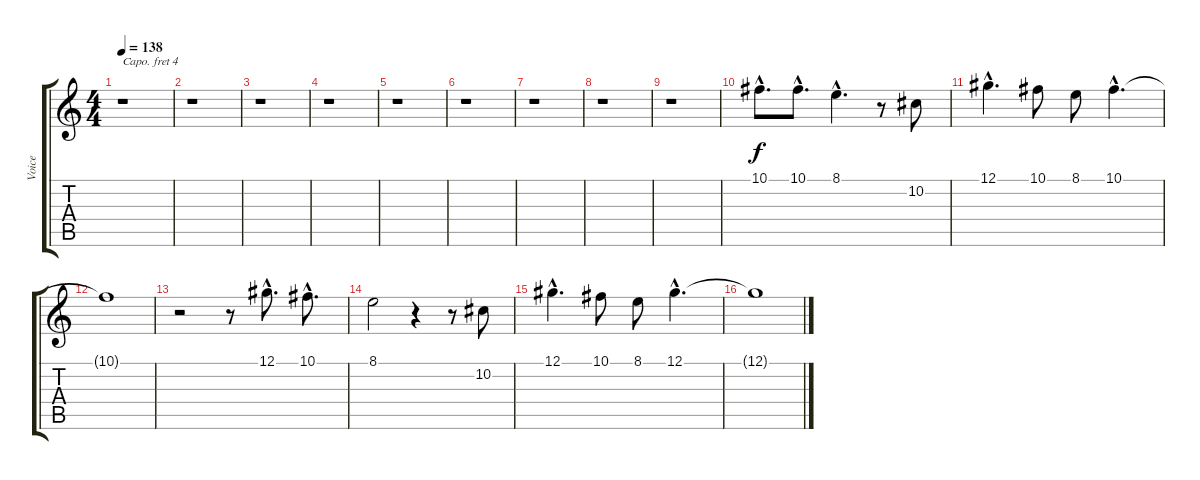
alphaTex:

\track ("Voice" "Voice") {instrument voiceoohs}
\staff {score tabs}
\capo 4
\tuning (E4 B3 G3 D3 A2 E2) {hide}
\ts (4 4)
\tempo 138
\clef g2
\ks c
r.1{dy f} |
r.1 |
r.1 |
r.1 |
r.1 |
r.1 |
r.1 |
r.1 |
r.1 |
10.1{hac}.8{d} 10.1{hac}.8{d} 8.1{hac}.4{d} r.8 10.2.8 |
12.1{hac}.4{d} 10.1.8 8.1.8 10.1{hac}.4{d} |
10.1{t}.1 |
r.2 r.8 12.1{hac}.8{d} 10.1{hac}.8{d} |
8.1.2 r.4 r.8 10.2.8 |
12.1{hac}.4{d} 10.1.8 8.1.8 12.1{hac}.4{d} |
12.1{t}.1
